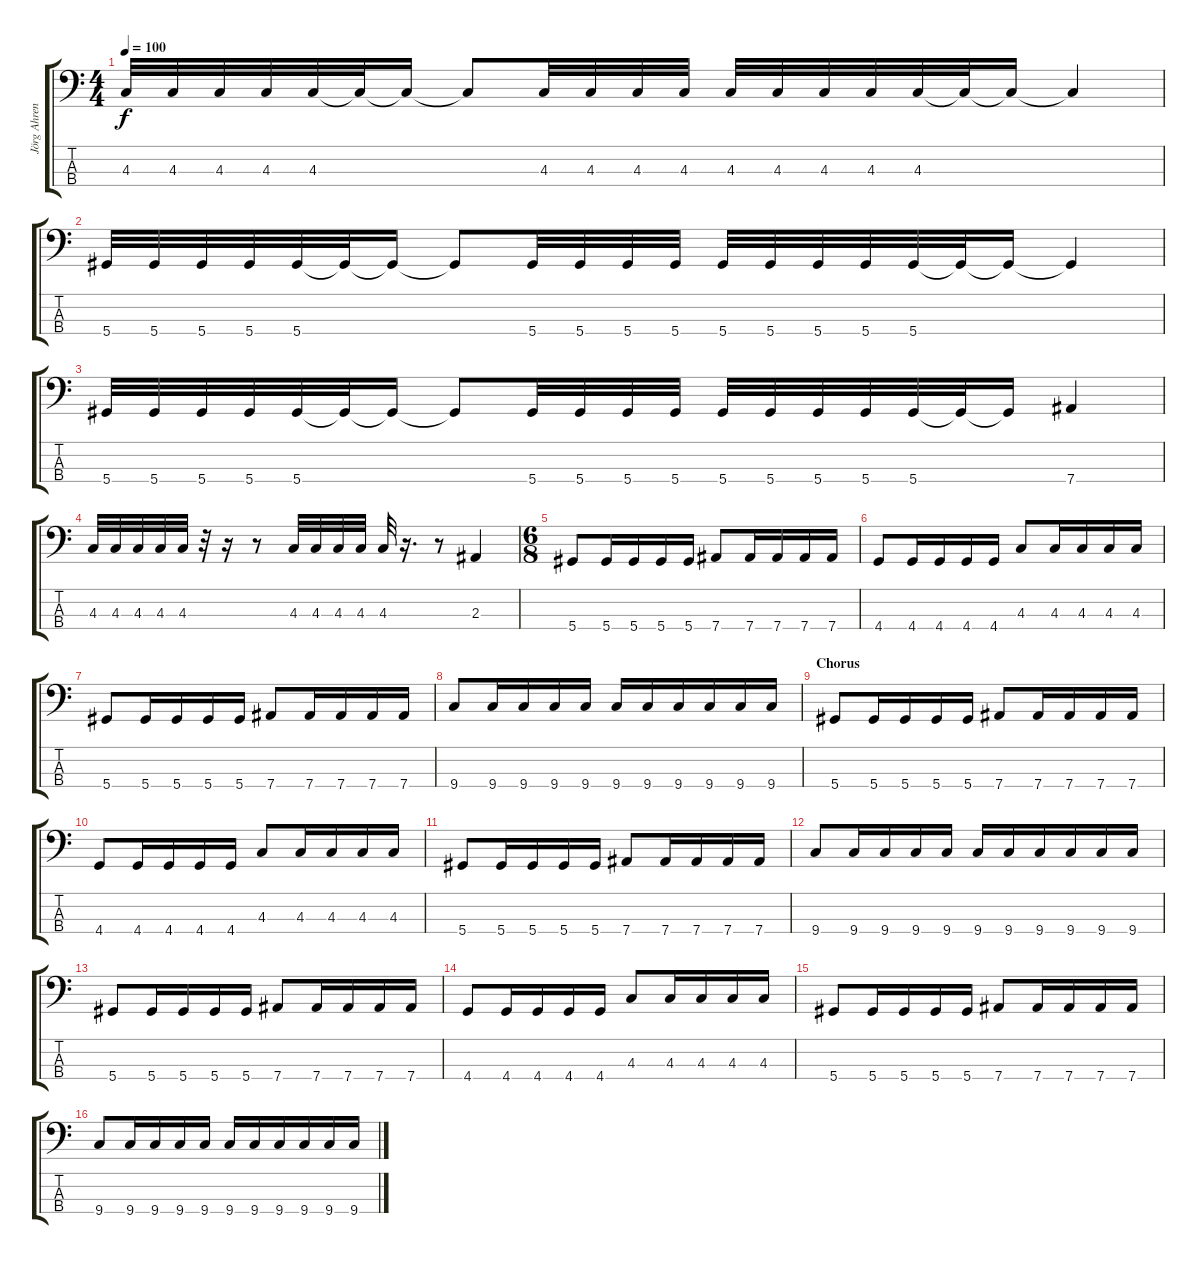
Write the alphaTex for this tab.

\track ("Jörg Ahrens" "Jörg Ahren") {instrument electricbasspick}
\staff {score tabs}
\tuning (Gb2 Db2 Ab1 Eb1) {hide}
\ts (4 4)
\tempo 100
\clef f4
\ks c
4.3.32{dy f} 4.3.32 4.3.32 4.3.32 4.3.32 4.3{t}.32 4.3{t}.16 4.3{t}.8 4.3.32 4.3.32 4.3.32 4.3.32 4.3.32 4.3.32 4.3.32 4.3.32 4.3.32 4.3{t}.32 4.3{t}.16 4.3{t}.4 |
5.4.32 5.4.32 5.4.32 5.4.32 5.4.32 5.4{t}.32 5.4{t}.16 5.4{t}.8 5.4.32 5.4.32 5.4.32 5.4.32 5.4.32 5.4.32 5.4.32 5.4.32 5.4.32 5.4{t}.32 5.4{t}.16 5.4{t}.4 |
5.4.32 5.4.32 5.4.32 5.4.32 5.4.32 5.4{t}.32 5.4{t}.16 5.4{t}.8 5.4.32 5.4.32 5.4.32 5.4.32 5.4.32 5.4.32 5.4.32 5.4.32 5.4.32 5.4{t}.32 5.4{t}.16 7.4.4 |
4.3.32 4.3.32 4.3.32 4.3.32 4.3.32 r.32 r.16 r.8 4.3.32 4.3.32 4.3.32 4.3.32 4.3.32 r.16{d} r.8 2.3.4 |
\ts (6 8)
5.4.8 5.4.16 5.4.16 5.4.16 5.4.16 7.4.8 7.4.16 7.4.16 7.4.16 7.4.16 |
4.4.8 4.4.16 4.4.16 4.4.16 4.4.16 4.3.8 4.3.16 4.3.16 4.3.16 4.3.16 |
5.4.8 5.4.16 5.4.16 5.4.16 5.4.16 7.4.8 7.4.16 7.4.16 7.4.16 7.4.16 |
9.4.8 9.4.16 9.4.16 9.4.16 9.4.16 9.4.16 9.4.16 9.4.16 9.4.16 9.4.16 9.4.16 |
\section ("" "Chorus")
5.4.8 5.4.16 5.4.16 5.4.16 5.4.16 7.4.8 7.4.16 7.4.16 7.4.16 7.4.16 |
4.4.8 4.4.16 4.4.16 4.4.16 4.4.16 4.3.8 4.3.16 4.3.16 4.3.16 4.3.16 |
5.4.8 5.4.16 5.4.16 5.4.16 5.4.16 7.4.8 7.4.16 7.4.16 7.4.16 7.4.16 |
9.4.8 9.4.16 9.4.16 9.4.16 9.4.16 9.4.16 9.4.16 9.4.16 9.4.16 9.4.16 9.4.16 |
5.4.8 5.4.16 5.4.16 5.4.16 5.4.16 7.4.8 7.4.16 7.4.16 7.4.16 7.4.16 |
4.4.8 4.4.16 4.4.16 4.4.16 4.4.16 4.3.8 4.3.16 4.3.16 4.3.16 4.3.16 |
5.4.8 5.4.16 5.4.16 5.4.16 5.4.16 7.4.8 7.4.16 7.4.16 7.4.16 7.4.16 |
9.4.8 9.4.16 9.4.16 9.4.16 9.4.16 9.4.16 9.4.16 9.4.16 9.4.16 9.4.16 9.4.16
